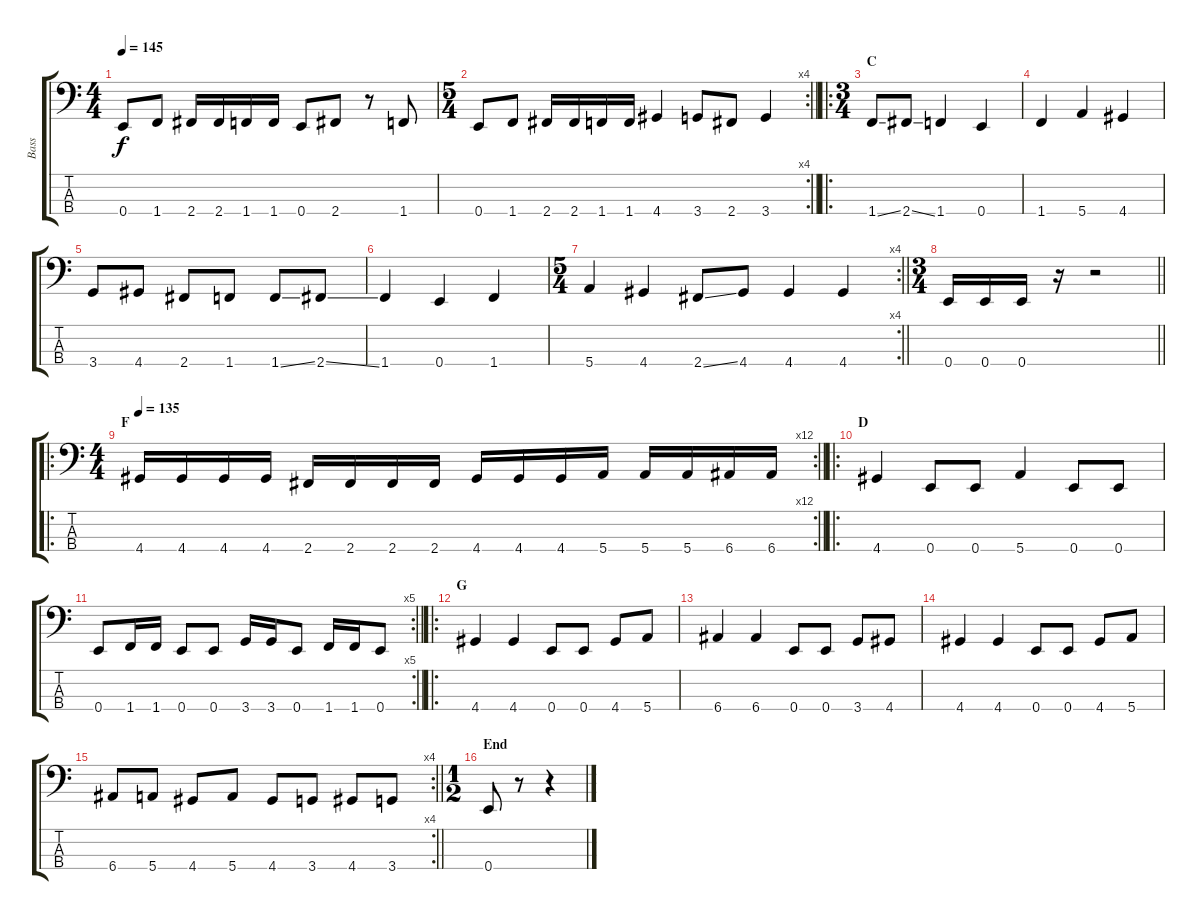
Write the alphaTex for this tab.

\track ("Bass" "Bass") {instrument electricbassfinger}
\staff {score tabs}
\tuning (G2 D2 A1 E1) {hide}
\ts (4 4)
\tempo 145
\clef f4
\ks c
0.4.8{dy f} 1.4.8 2.4.16 2.4.16 1.4.16 1.4.16 0.4.8 2.4.8 r.8 1.4.8 |
\rc 4
\ts (5 4)
\barLineRight lightlight
0.4.8 1.4.8 2.4.16 2.4.16 1.4.16 1.4.16 4.4.4 3.4.8 2.4.8 3.4.4 |
\ro
\ts (3 4)
\section ("" "C")
1.4{ss}.8 2.4{ss}.8 1.4.4 0.4.4 |
1.4.4 5.4.4 4.4.4 |
3.4.8 4.4.8 2.4.8 1.4.8 1.4{ss}.8 2.4{ss}.8 |
1.4.4 0.4.4 1.4.4 |
\rc 4
\ts (5 4)
\barLineRight lightlight
5.4.4 4.4.4 2.4{ss}.8 4.4.8 4.4.4 4.4.4 |
\ts (3 4)
\barLineRight lightlight
0.4.16 0.4.16 0.4.16 r.16 r.2 |
\ro
\rc 12
\ts (4 4)
\section ("" "F")
\tempo 135
\barLineRight lightlight
4.4.16 4.4.16 4.4.16 4.4.16 2.4.16 2.4.16 2.4.16 2.4.16 4.4.16 4.4.16 4.4.16 5.4.16 5.4.16 5.4.16 6.4.16 6.4.16 |
\ro
\section ("" "D")
4.4.4 0.4.8 0.4.8 5.4.4 0.4.8 0.4.8 |
\rc 5
\barLineRight lightlight
0.4.8 1.4.16 1.4.16 0.4.8 0.4.8 3.4.16 3.4.16 0.4.8 1.4.16 1.4.16 0.4.8 |
\ro
\section ("" "G")
4.4.4 4.4.4 0.4.8 0.4.8 4.4.8 5.4.8 |
6.4.4 6.4.4 0.4.8 0.4.8 3.4.8 4.4.8 |
4.4.4 4.4.4 0.4.8 0.4.8 4.4.8 5.4.8 |
\rc 4
\barLineRight lightlight
6.4.8 5.4.8 4.4.8 5.4.8 4.4.8 3.4.8 4.4.8 3.4.8 |
\ts (1 2)
\section ("" "End")
0.4.8 r.8 r.4
